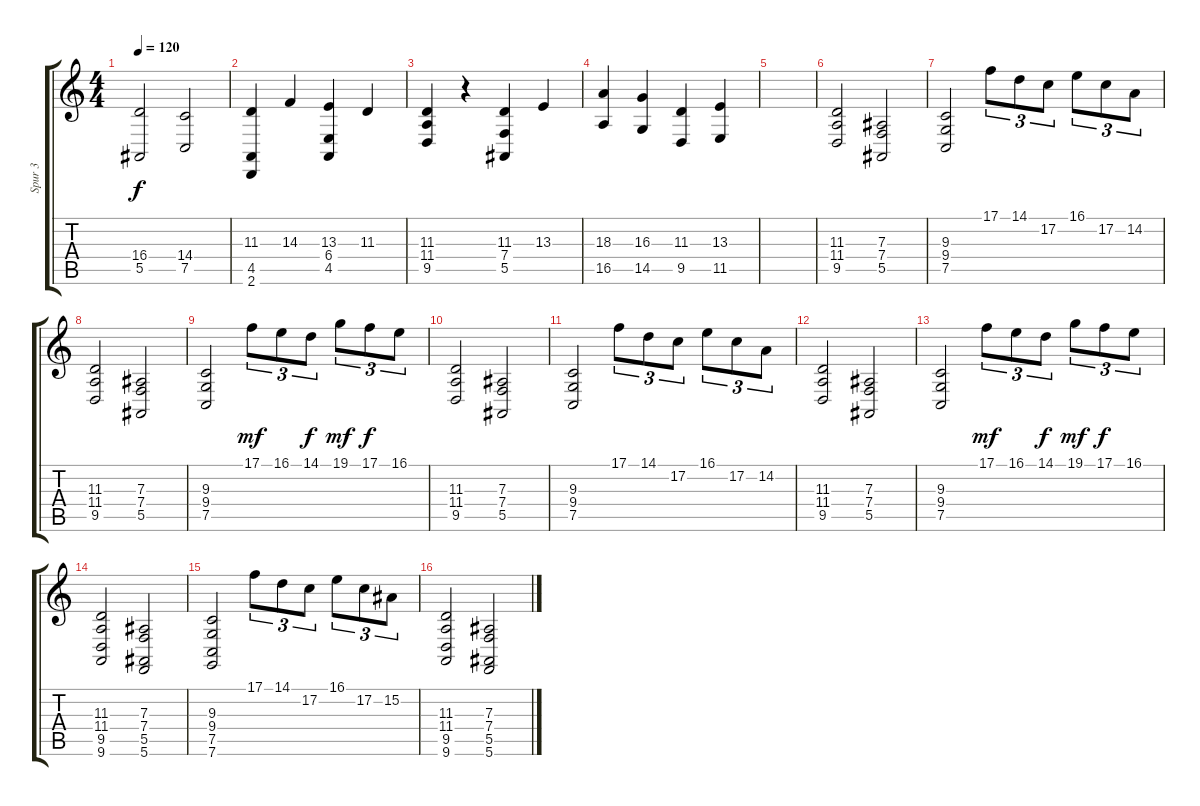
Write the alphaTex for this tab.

\track ("Spur 3" "Spur 3") {instrument stringensemble1}
\staff {score tabs}
\tuning (C4 G3 Eb3 Bb2 F2 C2) {hide}
\ts (4 4)
\tempo 120
\clef g2
\ks c
(16.4 5.5).2{dy f} (14.4 7.5).2 |
(11.3 4.5 2.6).4 14.3.4 (13.3 6.4 4.5).4 11.3.4 |
(11.3 11.4 9.5).4 r.4 (11.3 7.4 5.5).4 13.3.4 |
(18.3 16.5).4 (16.3 14.5).4 (11.3 9.5).4 (13.3 11.5).4 |
|
(11.3 11.4 9.5).2 (7.3 7.4 5.5).2 |
(9.3 9.4 7.5).2 17.1.8{tu (3 2)} 14.1.8{tu (3 2)} 17.2.8{tu (3 2)} 16.1.8{tu (3 2)} 17.2.8{tu (3 2)} 14.2.8{tu (3 2)} |
(11.3 11.4 9.5).2 (7.3 7.4 5.5).2 |
(9.3 9.4 7.5).2 17.1.8{tu (3 2) dy mf} 16.1.8{tu (3 2)} 14.1.8{tu (3 2) dy f} 19.1.8{tu (3 2) dy mf} 17.1.8{tu (3 2) dy f} 16.1.8{tu (3 2)} |
(11.3 11.4 9.5).2 (7.3 7.4 5.5).2 |
(9.3 9.4 7.5).2 17.1.8{tu (3 2)} 14.1.8{tu (3 2)} 17.2.8{tu (3 2)} 16.1.8{tu (3 2)} 17.2.8{tu (3 2)} 14.2.8{tu (3 2)} |
(11.3 11.4 9.5).2 (7.3 7.4 5.5).2 |
(9.3 9.4 7.5).2 17.1.8{tu (3 2) dy mf} 16.1.8{tu (3 2)} 14.1.8{tu (3 2) dy f} 19.1.8{tu (3 2) dy mf} 17.1.8{tu (3 2) dy f} 16.1.8{tu (3 2)} |
(11.3 11.4 9.5 9.6).2 (7.3 7.4 5.5 5.6).2 |
(9.3 9.4 7.5 7.6).2 17.1.8{tu (3 2)} 14.1.8{tu (3 2)} 17.2.8{tu (3 2)} 16.1.8{tu (3 2)} 17.2.8{tu (3 2)} 15.2.8{tu (3 2)} |
(11.3 11.4 9.5 9.6).2 (7.3 7.4 5.5 5.6).2
